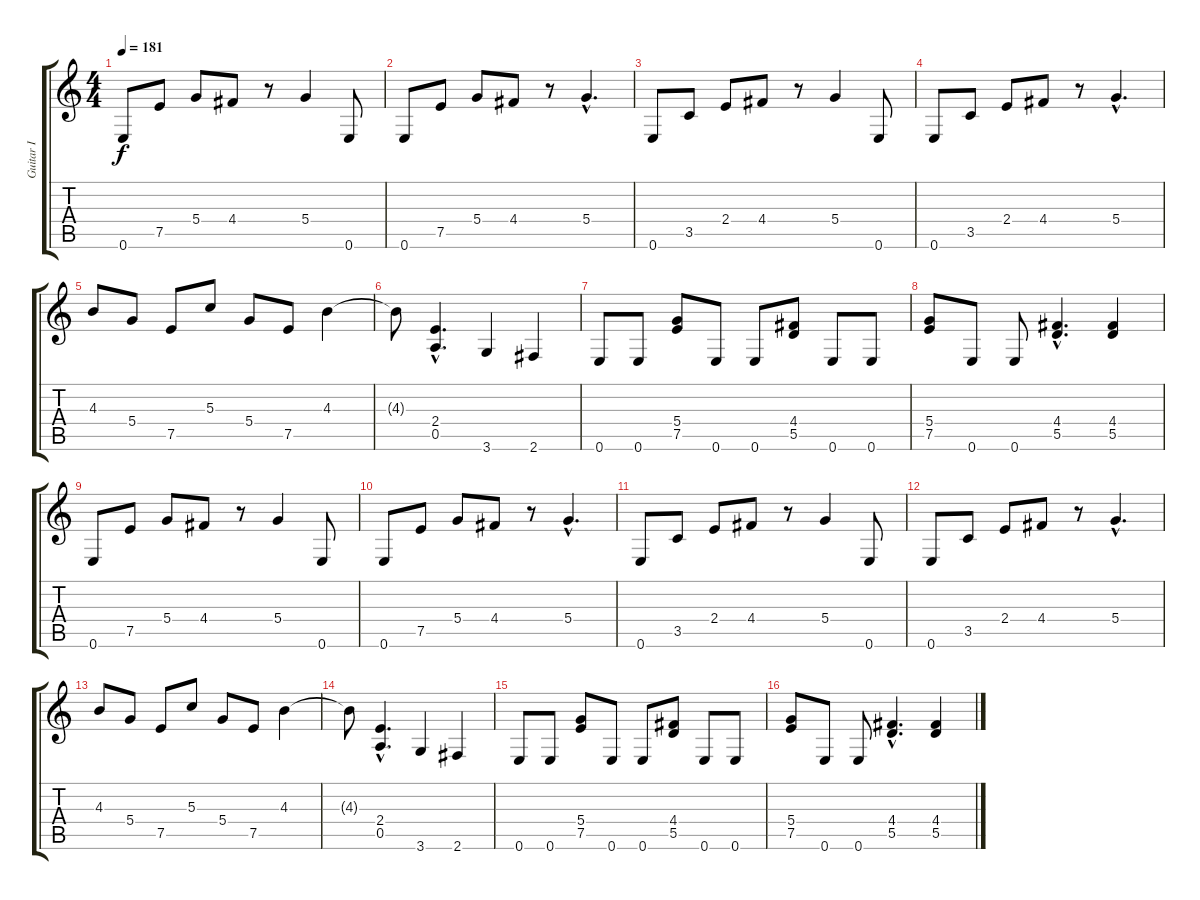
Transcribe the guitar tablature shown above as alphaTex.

\track ("Guitar I" "Guitar I") {instrument overdrivenguitar}
\staff {score tabs}
\tuning (E4 B3 G3 D3 A2 E2) {hide}
\ts (4 4)
\tempo 181
\clef g2
\ks c
0.6.8{dy f instrument overdrivenguitar} 7.5.8 5.4.8 4.4.8 r.8 5.4.4 0.6.8 |
0.6.8 7.5.8 5.4.8 4.4.8 r.8 5.4{hac}.4{d} |
0.6.8 3.5.8 2.4.8 4.4.8 r.8 5.4.4 0.6.8 |
0.6.8 3.5.8 2.4.8 4.4.8 r.8 5.4{hac}.4{d} |
4.3.8 5.4.8 7.5.8 5.3.8 5.4.8 7.5.8 4.3.4 |
4.3{t}.8 (2.4{hac} 0.5{hac}).4{d} 3.6.4 2.6.4 |
0.6.8 0.6.8 (5.4 7.5).8 0.6.8 0.6.8 (4.4 5.5).8 0.6.8 0.6.8 |
(5.4 7.5).8 0.6.8 0.6.8 (4.4{hac} 5.5{hac}).4{d} (4.4 5.5).4 |
0.6.8 7.5.8 5.4.8 4.4.8 r.8 5.4.4 0.6.8 |
0.6.8 7.5.8 5.4.8 4.4.8 r.8 5.4{hac}.4{d} |
0.6.8 3.5.8 2.4.8 4.4.8 r.8 5.4.4 0.6.8 |
0.6.8 3.5.8 2.4.8 4.4.8 r.8 5.4{hac}.4{d} |
4.3.8 5.4.8 7.5.8 5.3.8 5.4.8 7.5.8 4.3.4 |
4.3{t}.8 (2.4{hac} 0.5{hac}).4{d} 3.6.4 2.6.4 |
0.6.8 0.6.8 (5.4 7.5).8 0.6.8 0.6.8 (4.4 5.5).8 0.6.8 0.6.8 |
(5.4 7.5).8 0.6.8 0.6.8 (4.4{hac} 5.5{hac}).4{d} (4.4 5.5).4
